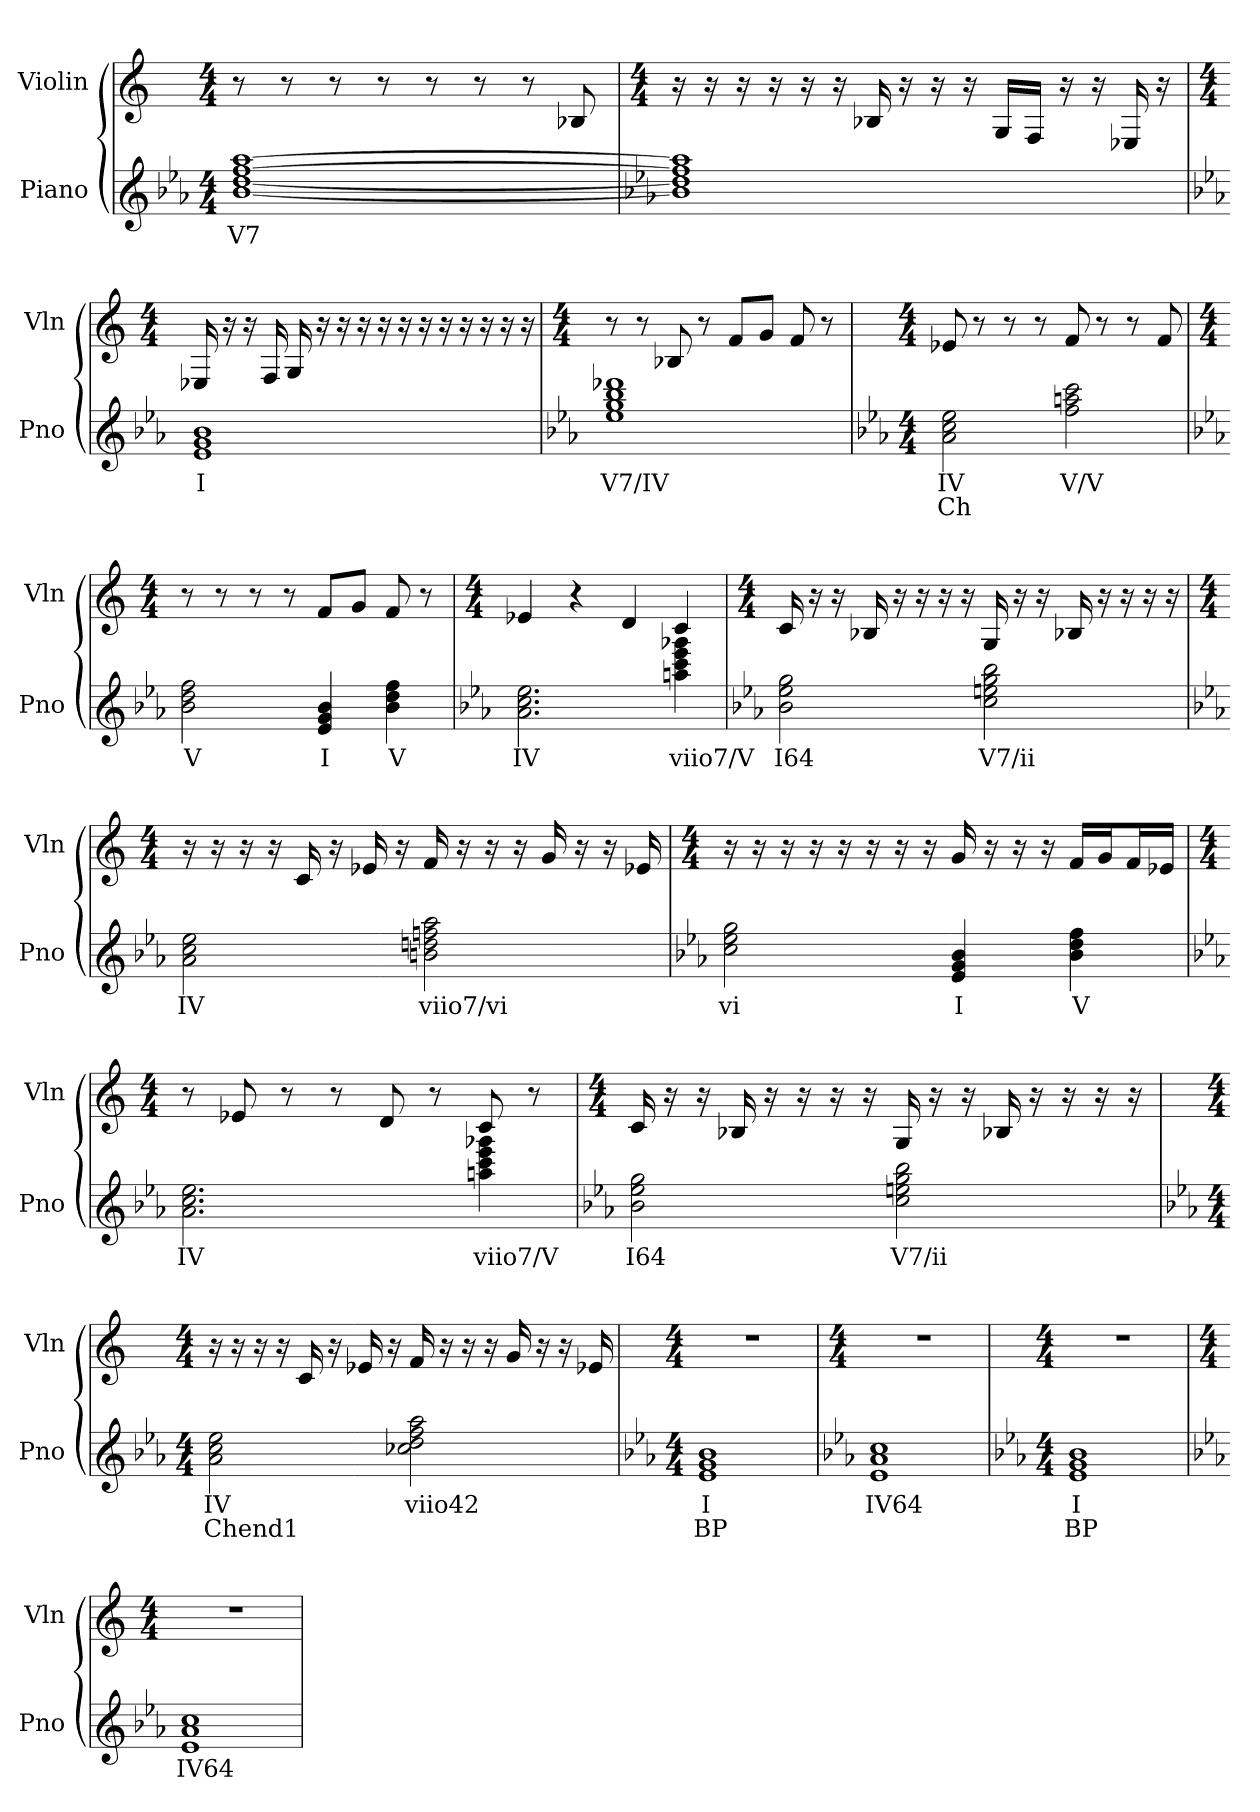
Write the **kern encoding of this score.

**kern	**text	**text	**kern
*part2	*part2	*part2	*part1
*staff2	*staff2	*staff2	*staff1
*I"Piano	*	*	*I"Violin
*I'Pno	*	*	*I'Vln
*k[b-e-a-]	*	*	*
*E-:	*	*	*
*M4/4	*	*	*M4/4
=	=	=	=
[1b- [1dd [1ff [1aa-	V7	.	8r
.	.	.	8r
.	.	.	8r
.	.	.	8r
.	.	.	8r
.	.	.	8r
.	.	.	8r
.	.	.	8B-X
=	=	=	=
*k[b-e-a-]	*	*	*
*E-:	*	*	*
*	*	*	*M4/4
1b-] 1dd] 1ff] 1aa-]	.	.	16r
.	.	.	16r
.	.	.	16r
.	.	.	16r
.	.	.	16r
.	.	.	16r
.	.	.	16B-X
.	.	.	16r
.	.	.	16r
.	.	.	16r
.	.	.	16GLL
.	.	.	16FJJ
.	.	.	16r
.	.	.	16r
.	.	.	16E-X
.	.	.	16r
=	=	=	=
*k[b-e-a-]	*	*	*
*E-:	*	*	*
*	*	*	*M4/4
1e- 1g 1b-	I	.	16E-X
.	.	.	16r
.	.	.	16r
.	.	.	16F
.	.	.	16G
.	.	.	16r
.	.	.	16r
.	.	.	16r
.	.	.	16r
.	.	.	16r
.	.	.	16r
.	.	.	16r
.	.	.	16r
.	.	.	16r
.	.	.	16r
.	.	.	16r
=	=	=	=
*k[b-e-a-]	*	*	*
*E-:	*	*	*
*	*	*	*M4/4
1ee- 1gg 1bb- 1ddd-X	V7/IV	.	8r
.	.	.	8r
.	.	.	8B-X
.	.	.	8r
.	.	.	8fL
.	.	.	8gJ
.	.	.	8f
.	.	.	8r
=	=	=	=
*k[b-e-a-]	*	*	*
*E-:	*	*	*
*M4/4	*	*	*M4/4
2a- 2cc 2ee-	IV	Ch	8e-X
.	.	.	8r
.	.	.	8r
.	.	.	8r
2ff 2aan 2ccc	V/V	.	8f
.	.	.	8r
.	.	.	8r
.	.	.	8f
=	=	=	=
*k[b-e-a-]	*	*	*
*E-:	*	*	*
*	*	*	*M4/4
2b- 2dd 2ff	V	.	8r
.	.	.	8r
.	.	.	8r
.	.	.	8r
4e- 4g 4b-	I	.	8fL
.	.	.	8gJ
4b- 4dd 4ff	V	.	8f
.	.	.	8r
=	=	=	=
*k[b-e-a-]	*	*	*
*E-:	*	*	*
*	*	*	*M4/4
2.a- 2.cc 2.ee-	IV	.	4e-X
.	.	.	4r
.	.	.	4d
4aan 4ccc 4eee- 4ggg-X	viio7/V	.	4c
=	=	=	=
*k[b-e-a-]	*	*	*
*E-:	*	*	*
*	*	*	*M4/4
2b- 2ee- 2gg	I64	.	16c
.	.	.	16r
.	.	.	16r
.	.	.	16B-X
.	.	.	16r
.	.	.	16r
.	.	.	16r
.	.	.	16r
2cc 2een 2gg 2bb-	V7/ii	.	16G
.	.	.	16r
.	.	.	16r
.	.	.	16B-X
.	.	.	16r
.	.	.	16r
.	.	.	16r
.	.	.	16r
=	=	=	=
*k[b-e-a-]	*	*	*
*E-:	*	*	*
*	*	*	*M4/4
2a- 2cc 2ee-	IV	.	16r
.	.	.	16r
.	.	.	16r
.	.	.	16r
.	.	.	16c
.	.	.	16r
.	.	.	16e-X
.	.	.	16r
2bn 2ddn 2ffn 2aa-	viio7/vi	.	16f
.	.	.	16r
.	.	.	16r
.	.	.	16r
.	.	.	16g
.	.	.	16r
.	.	.	16r
.	.	.	16e-X
=	=	=	=
*k[b-e-a-]	*	*	*
*E-:	*	*	*
*	*	*	*M4/4
2cc 2ee- 2gg	vi	.	16r
.	.	.	16r
.	.	.	16r
.	.	.	16r
.	.	.	16r
.	.	.	16r
.	.	.	16r
.	.	.	16r
4e- 4g 4b-	I	.	16g
.	.	.	16r
.	.	.	16r
.	.	.	16r
4b- 4dd 4ff	V	.	16fLL
.	.	.	16gJ
.	.	.	16fL
.	.	.	16e-XJJ
=	=	=	=
*k[b-e-a-]	*	*	*
*E-:	*	*	*
*	*	*	*M4/4
2.a- 2.cc 2.ee-	IV	.	8r
.	.	.	8e-X
.	.	.	8r
.	.	.	8r
.	.	.	8d
.	.	.	8r
4aan 4ccc 4eee- 4ggg-X	viio7/V	.	8c
.	.	.	8r
=	=	=	=
*k[b-e-a-]	*	*	*
*E-:	*	*	*
*	*	*	*M4/4
2b- 2ee- 2gg	I64	.	16c
.	.	.	16r
.	.	.	16r
.	.	.	16B-X
.	.	.	16r
.	.	.	16r
.	.	.	16r
.	.	.	16r
2cc 2een 2gg 2bb-	V7/ii	.	16G
.	.	.	16r
.	.	.	16r
.	.	.	16B-X
.	.	.	16r
.	.	.	16r
.	.	.	16r
.	.	.	16r
=	=	=	=
*k[b-e-a-]	*	*	*
*E-:	*	*	*
*M4/4	*	*	*M4/4
2a- 2cc 2ee-	IV	Chend1	16r
.	.	.	16r
.	.	.	16r
.	.	.	16r
.	.	.	16c
.	.	.	16r
.	.	.	16e-X
.	.	.	16r
2cc-X 2dd 2ff 2aa-	viio42	.	16f
.	.	.	16r
.	.	.	16r
.	.	.	16r
.	.	.	16g
.	.	.	16r
.	.	.	16r
.	.	.	16e-X
=	=	=	=
*k[b-e-a-]	*	*	*
*E-:	*	*	*
*M4/4	*	*	*M4/4
1e- 1g 1b-	I	BP	1r
=	=	=	=
*k[b-e-a-]	*	*	*
*E-:	*	*	*
*	*	*	*M4/4
1e- 1a- 1cc	IV64	.	1r
=	=	=	=
*k[b-e-a-]	*	*	*
*E-:	*	*	*
*M4/4	*	*	*M4/4
1e- 1g 1b-	I	BP	1r
=	=	=	=
*k[b-e-a-]	*	*	*
*E-:	*	*	*
*	*	*	*M4/4
1e- 1a- 1cc	IV64	.	1r
=	=	=	=
*-	*-	*-	*-
